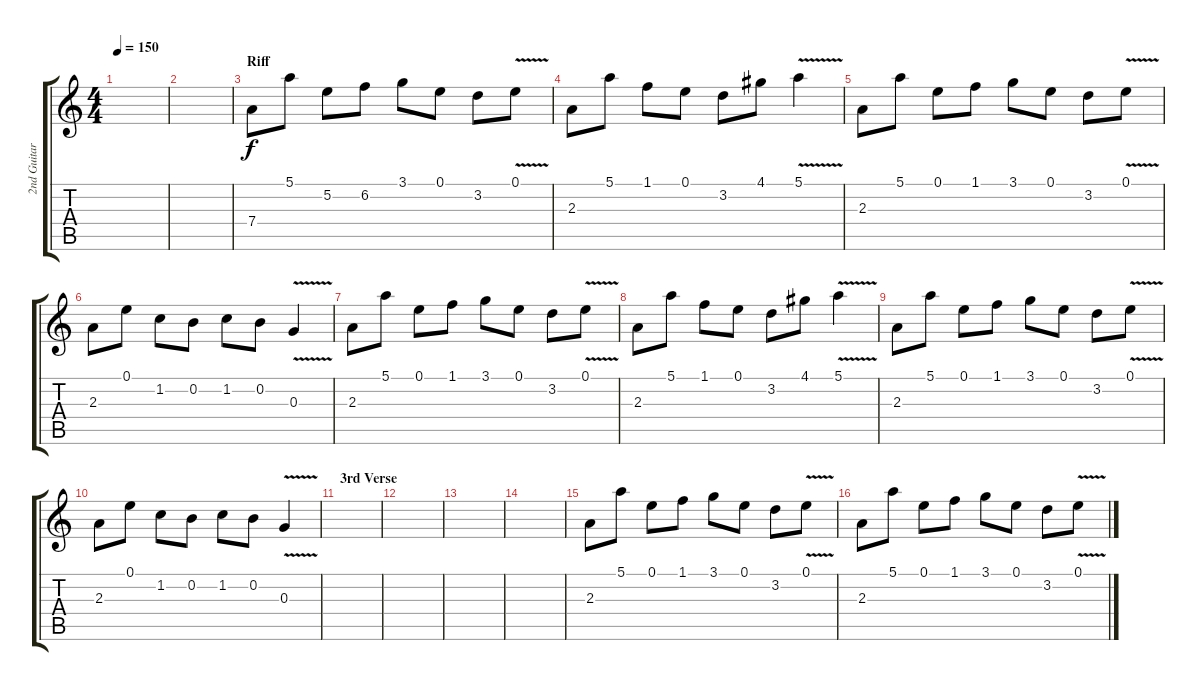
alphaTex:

\track ("2nd Guitar" "2nd Guitar") {instrument overdrivenguitar}
\staff {score tabs}
\tuning (E4 B3 G3 D3 A2 E2) {hide}
\ts (4 4)
\tempo 150
\clef g2
\ks c
|
|
\section ("" "Riff")
7.4.8{volume 13 instrument overdrivenguitar} 5.1.8 5.2.8 6.2.8 3.1.8 0.1.8 3.2.8 0.1{v}.8 |
2.3.8 5.1.8 1.1.8 0.1.8 3.2.8 4.1.8 5.1{v}.4 |
2.3.8 5.1.8 0.1.8 1.1.8 3.1.8 0.1.8 3.2.8 0.1{v}.8 |
2.3.8 0.1.8 1.2.8 0.2.8 1.2.8 0.2.8 0.3{v}.4 |
2.3.8 5.1.8 0.1.8 1.1.8 3.1.8 0.1.8 3.2.8 0.1{v}.8 |
2.3.8 5.1.8 1.1.8 0.1.8 3.2.8 4.1.8 5.1{v}.4 |
2.3.8 5.1.8 0.1.8 1.1.8 3.1.8 0.1.8 3.2.8 0.1{v}.8 |
2.3.8 0.1.8 1.2.8 0.2.8 1.2.8 0.2.8 0.3{v}.4 |
\section ("" "3rd Verse")
|
|
|
|
2.3.8 5.1.8 0.1.8 1.1.8 3.1.8 0.1.8 3.2.8 0.1{v}.8 |
2.3.8 5.1.8 0.1.8 1.1.8 3.1.8 0.1.8 3.2.8 0.1{v}.8
